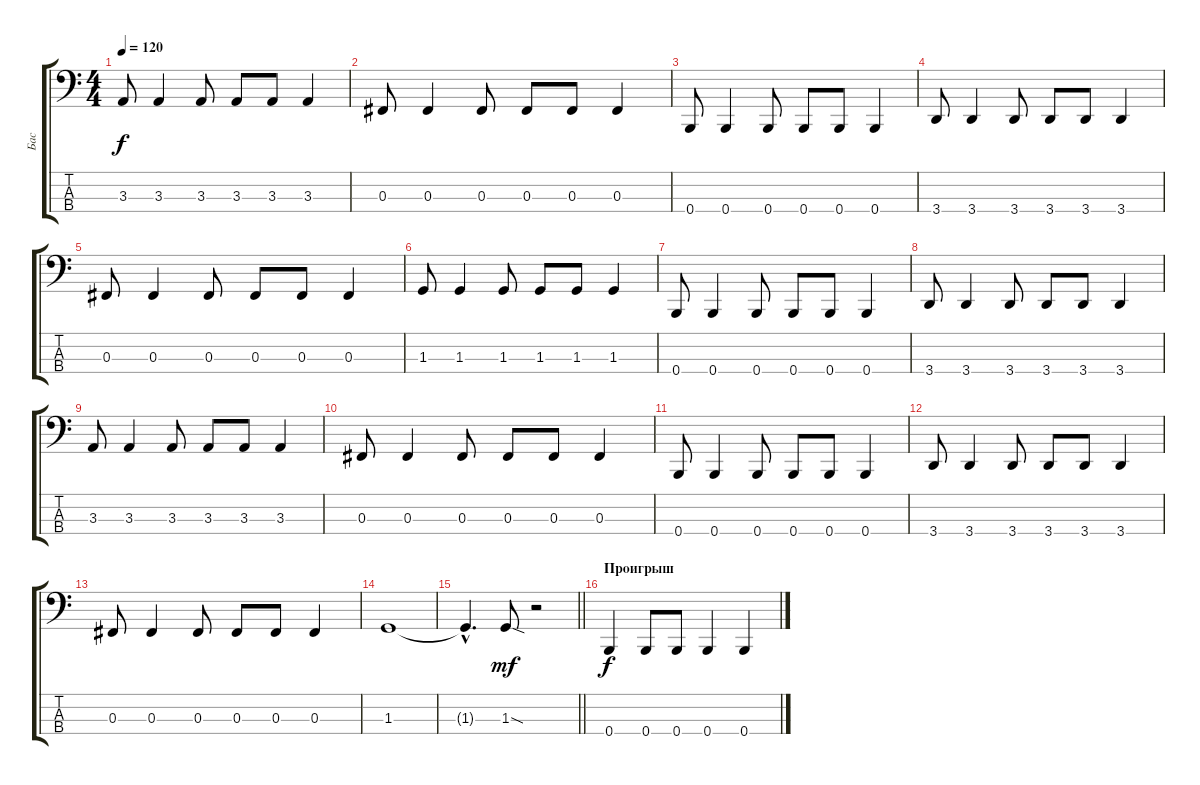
\track ("Бас" "Бас") {instrument electricbasspick}
\staff {score tabs}
\tuning (E2 B1 Gb1 B0) {hide}
\ts (4 4)
\tempo 120
\clef f4
\ks c
3.3.8{dy f} 3.3.4 3.3.8 3.3.8 3.3.8 3.3.4 |
0.3.8 0.3.4 0.3.8 0.3.8 0.3.8 0.3.4 |
0.4.8 0.4.4 0.4.8 0.4.8 0.4.8 0.4.4 |
3.4.8 3.4.4 3.4.8 3.4.8 3.4.8 3.4.4 |
0.3.8 0.3.4 0.3.8 0.3.8 0.3.8 0.3.4 |
1.3.8 1.3.4 1.3.8 1.3.8 1.3.8 1.3.4 |
0.4.8 0.4.4 0.4.8 0.4.8 0.4.8 0.4.4 |
3.4.8 3.4.4 3.4.8 3.4.8 3.4.8 3.4.4 |
3.3.8 3.3.4 3.3.8 3.3.8 3.3.8 3.3.4 |
0.3.8 0.3.4 0.3.8 0.3.8 0.3.8 0.3.4 |
0.4.8 0.4.4 0.4.8 0.4.8 0.4.8 0.4.4 |
3.4.8 3.4.4 3.4.8 3.4.8 3.4.8 3.4.4 |
0.3.8 0.3.4 0.3.8 0.3.8 0.3.8 0.3.4 |
1.3.1 |
\barLineRight lightlight
1.3{hac t}.4{d} 1.3{sod}.8{dy mf} r.2 |
\section ("" "Проигрыш")
0.4.4{dy f} 0.4.8 0.4.8 0.4.4 0.4.4
